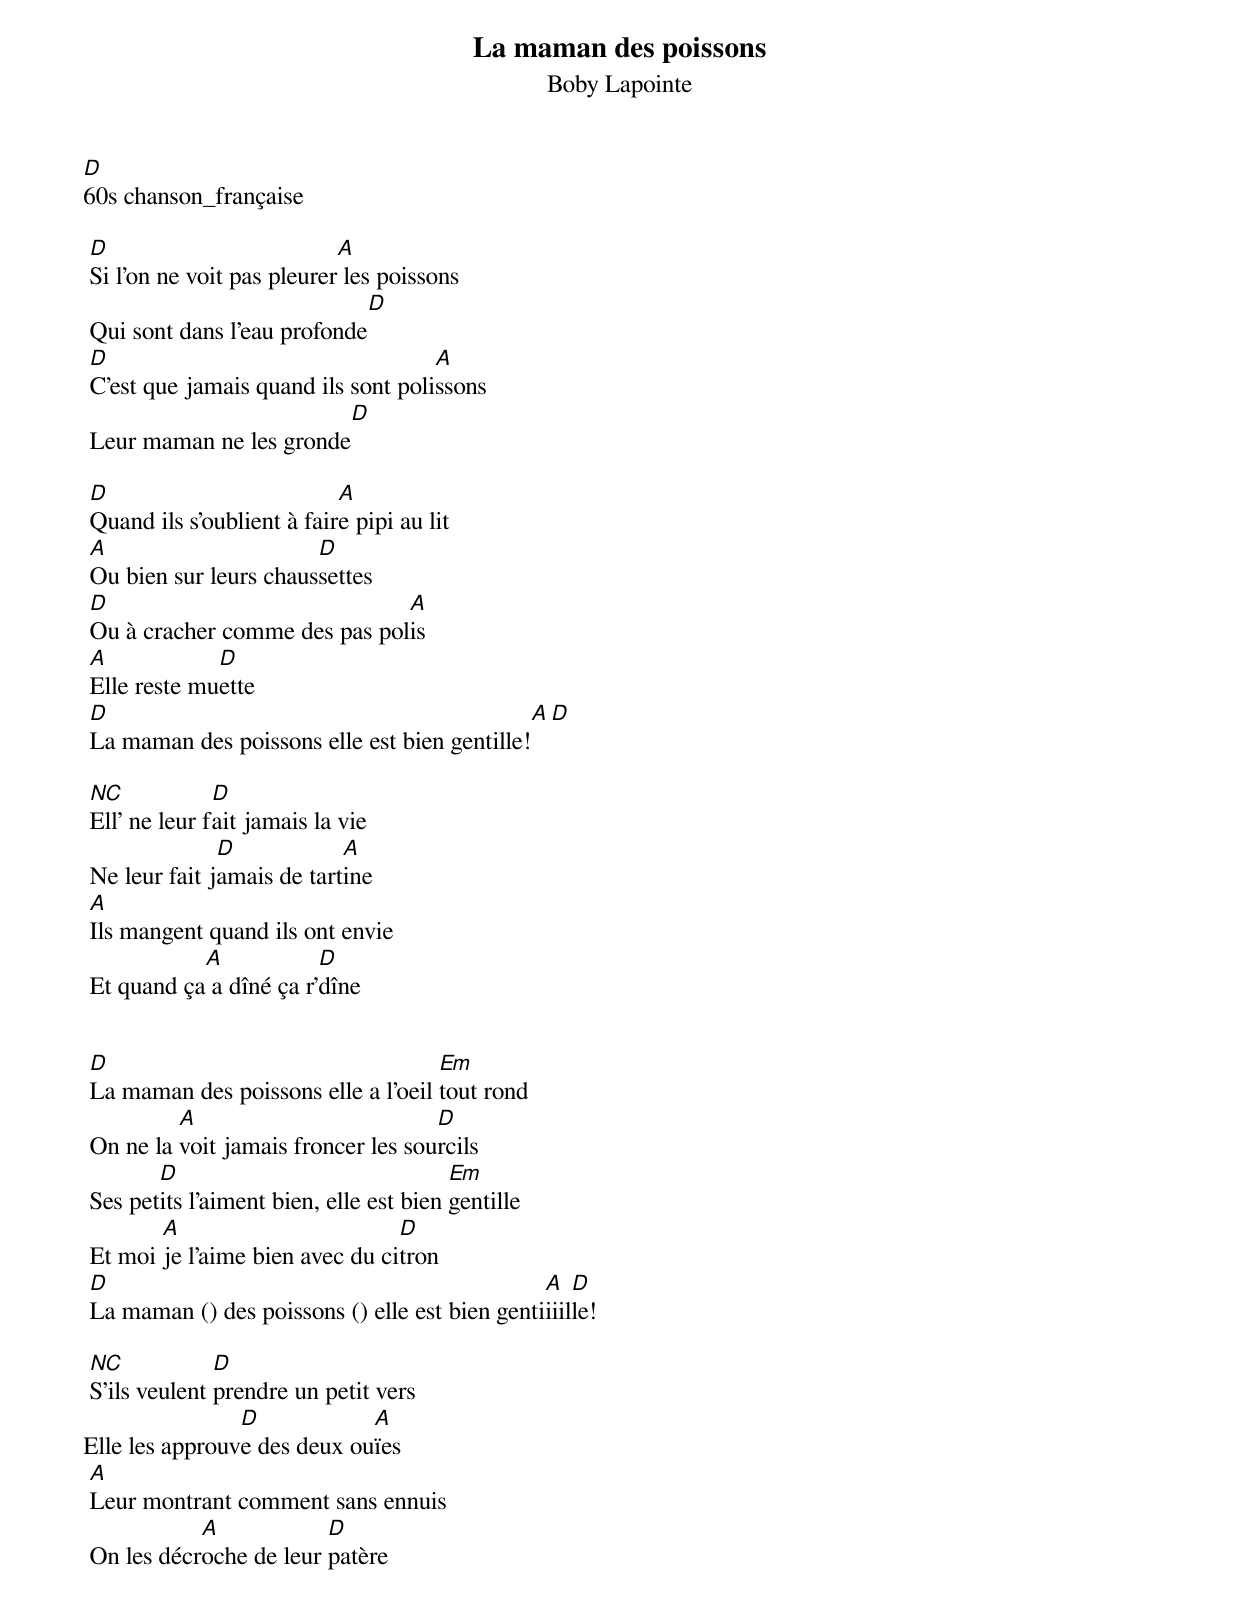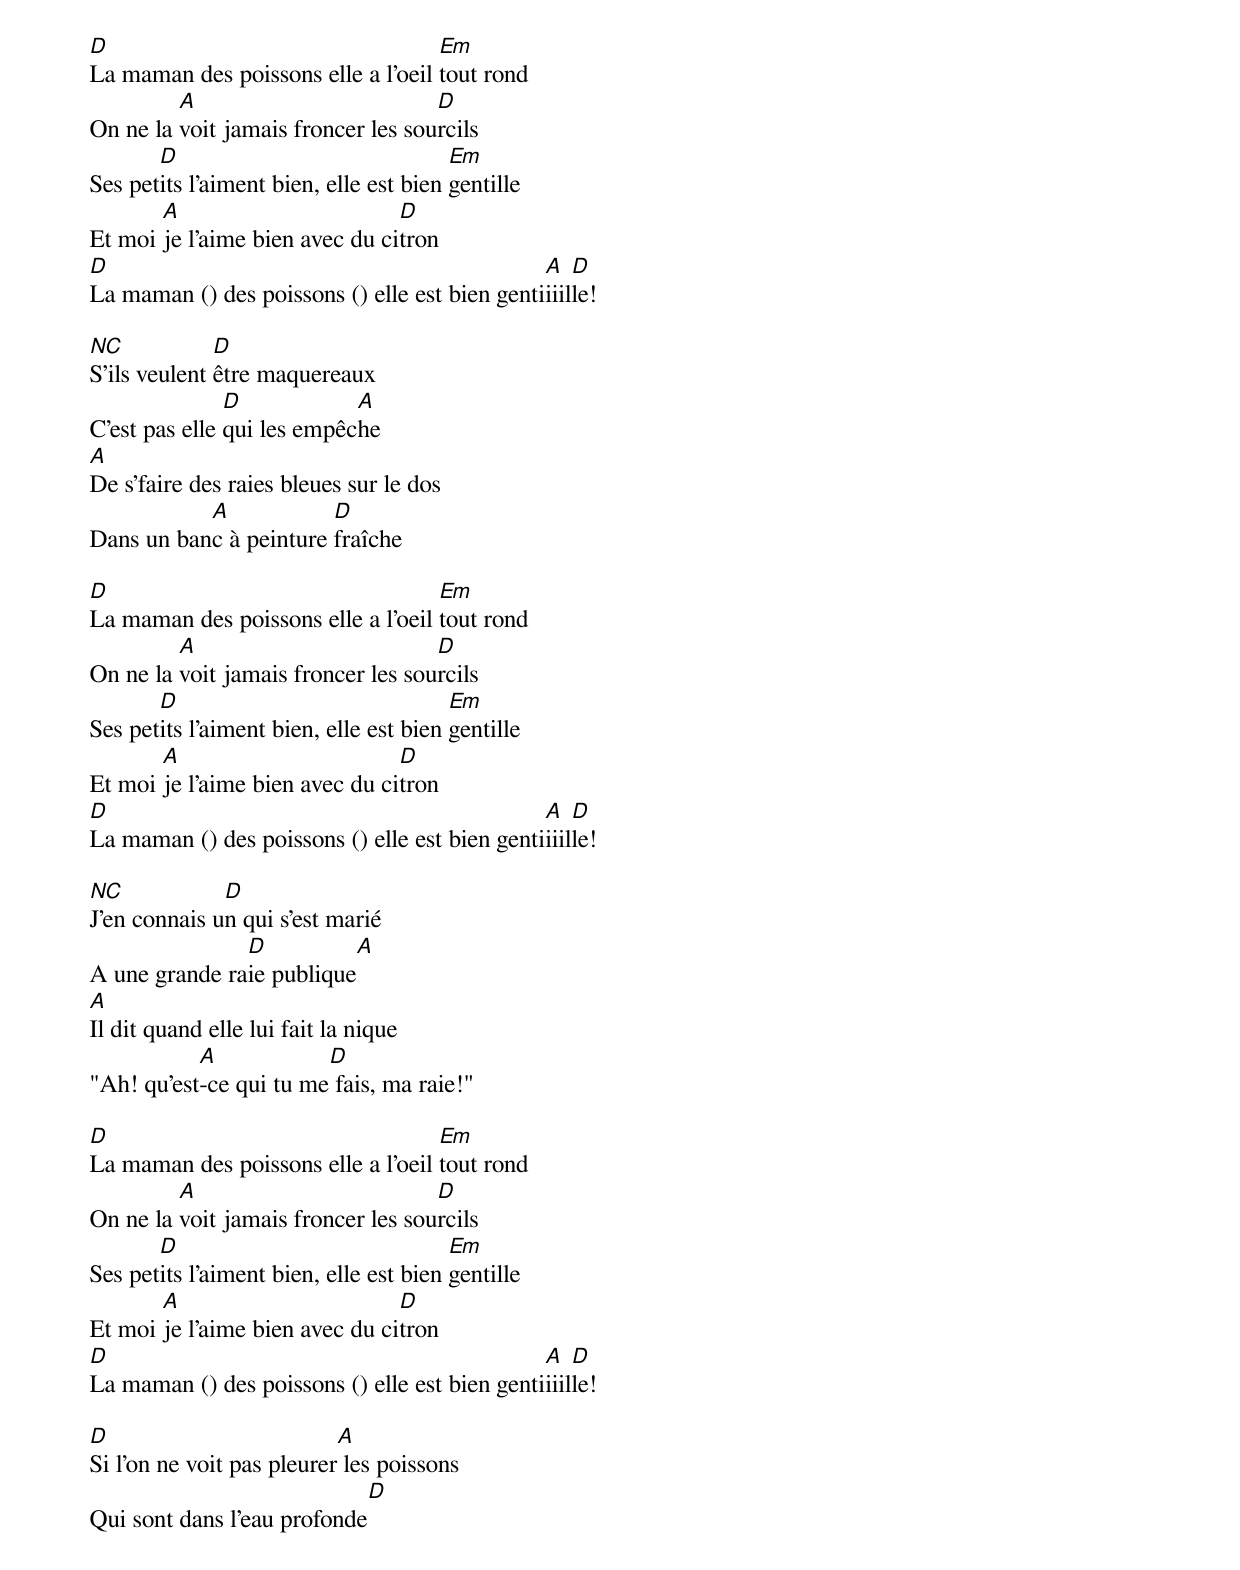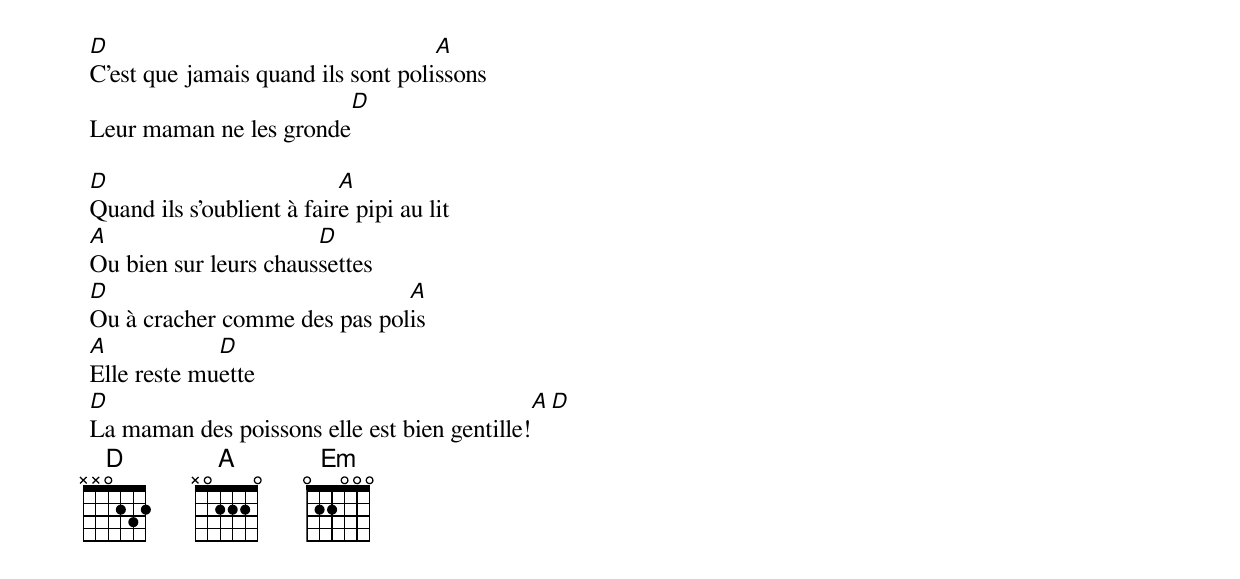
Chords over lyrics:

La maman des poissons
Boby Lapointe
D
60s chanson_française

 D                          A
 Si l'on ne voit pas pleurer les poissons
                               D
 Qui sont dans l'eau profonde
 D                                   A
 C'est que jamais quand ils sont polissons
                            D
 Leur maman ne les gronde

 D                          A
 Quand ils s'oublient à faire pipi au lit
 A                      D
 Ou bien sur leurs chaussettes
 D                             A
 Ou à cracher comme des pas polis
 A            D
 Elle reste muette
 D                                              A   D
 La maman des poissons elle est bien gentille!

 NC            D
 Ell' ne leur fait jamais la vie
               D            A
 Ne leur fait jamais de tartine
 A
 Ils mangent quand ils ont envie
            A            D
 Et quand ça a dîné ça r'dîne


 D                                   Em
 La maman des poissons elle a l'oeil tout rond
          A                          D
 On ne la voit jamais froncer les sourcils
        D                                Em
 Ses petits l'aiment bien, elle est bien gentille
        A                        D
 Et moi je l'aime bien avec du citron
 D                                              A   D
 La maman () des poissons () elle est bien gentiiiille!

 NC            D
 S'ils veulent prendre un petit vers
                D            A
Elle les approuve des deux ouïes
 A
 Leur montrant comment sans ennuis
            A            D
 On les décroche de leur patère


 D                                   Em
 La maman des poissons elle a l'oeil tout rond
          A                          D
 On ne la voit jamais froncer les sourcils
        D                                Em
 Ses petits l'aiment bien, elle est bien gentille
        A                        D
 Et moi je l'aime bien avec du citron
 D                                              A   D
 La maman () des poissons () elle est bien gentiiiille!

 NC            D
 S'ils veulent être maquereaux
                D            A
 C'est pas elle qui les empêche
 A
 De s'faire des raies bleues sur le dos
            A            D
 Dans un banc à peinture fraîche

 D                                   Em
 La maman des poissons elle a l'oeil tout rond
          A                          D
 On ne la voit jamais froncer les sourcils
        D                                Em
 Ses petits l'aiment bien, elle est bien gentille
        A                        D
 Et moi je l'aime bien avec du citron
 D                                              A   D
 La maman () des poissons () elle est bien gentiiiille!

 NC            D
 J'en connais un qui s'est marié
                D            A
 A une grande raie publique
 A
 Il dit quand elle lui fait la nique
            A            D
 "Ah! qu'est-ce qui tu me fais, ma raie!"

 D                                   Em
 La maman des poissons elle a l'oeil tout rond
          A                          D
 On ne la voit jamais froncer les sourcils
        D                                Em
 Ses petits l'aiment bien, elle est bien gentille
        A                        D
 Et moi je l'aime bien avec du citron
 D                                              A   D
 La maman () des poissons () elle est bien gentiiiille!

 D                          A
 Si l'on ne voit pas pleurer les poissons
                               D
 Qui sont dans l'eau profonde
 D                                   A
 C'est que jamais quand ils sont polissons
                            D
 Leur maman ne les gronde

 D                          A
 Quand ils s'oublient à faire pipi au lit
 A                      D
 Ou bien sur leurs chaussettes
 D                             A
 Ou à cracher comme des pas polis
 A            D
 Elle reste muette
 D                                              A   D
 La maman des poissons elle est bien gentille!
